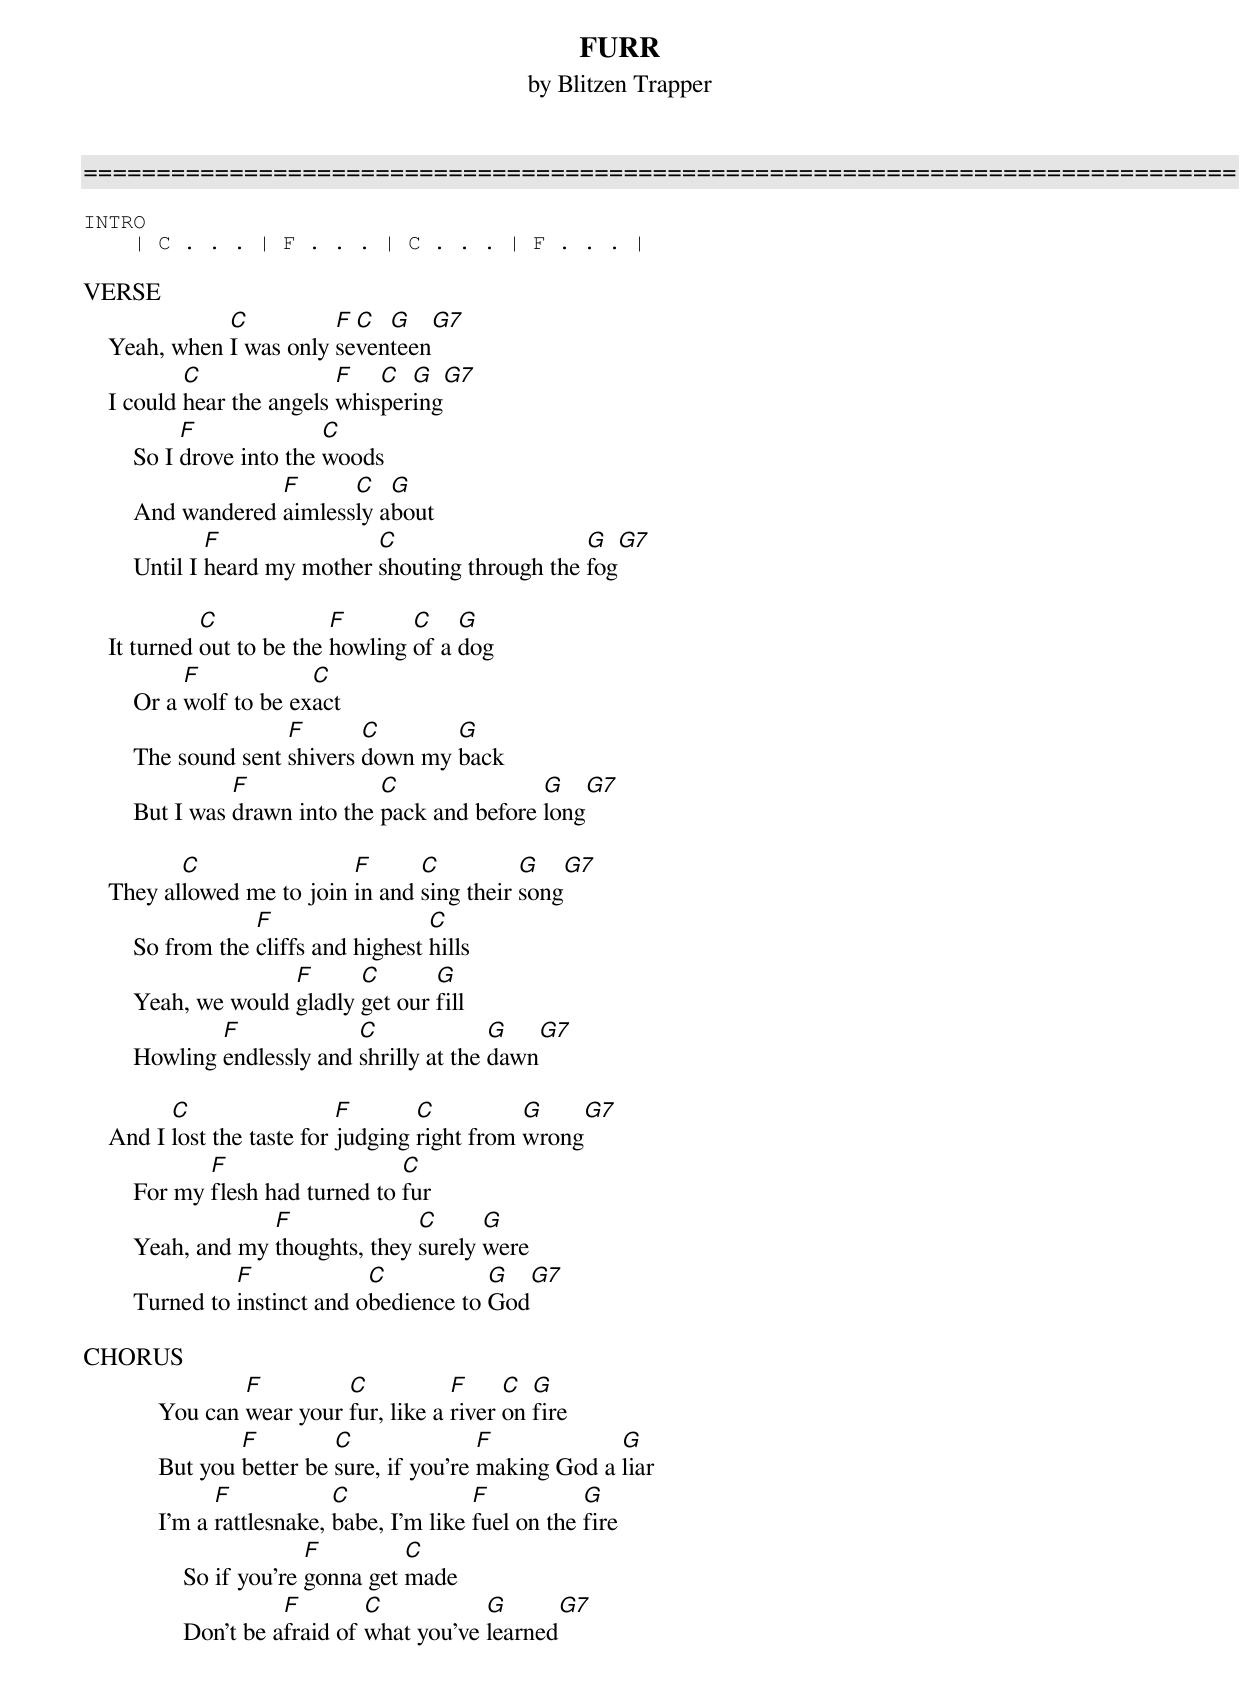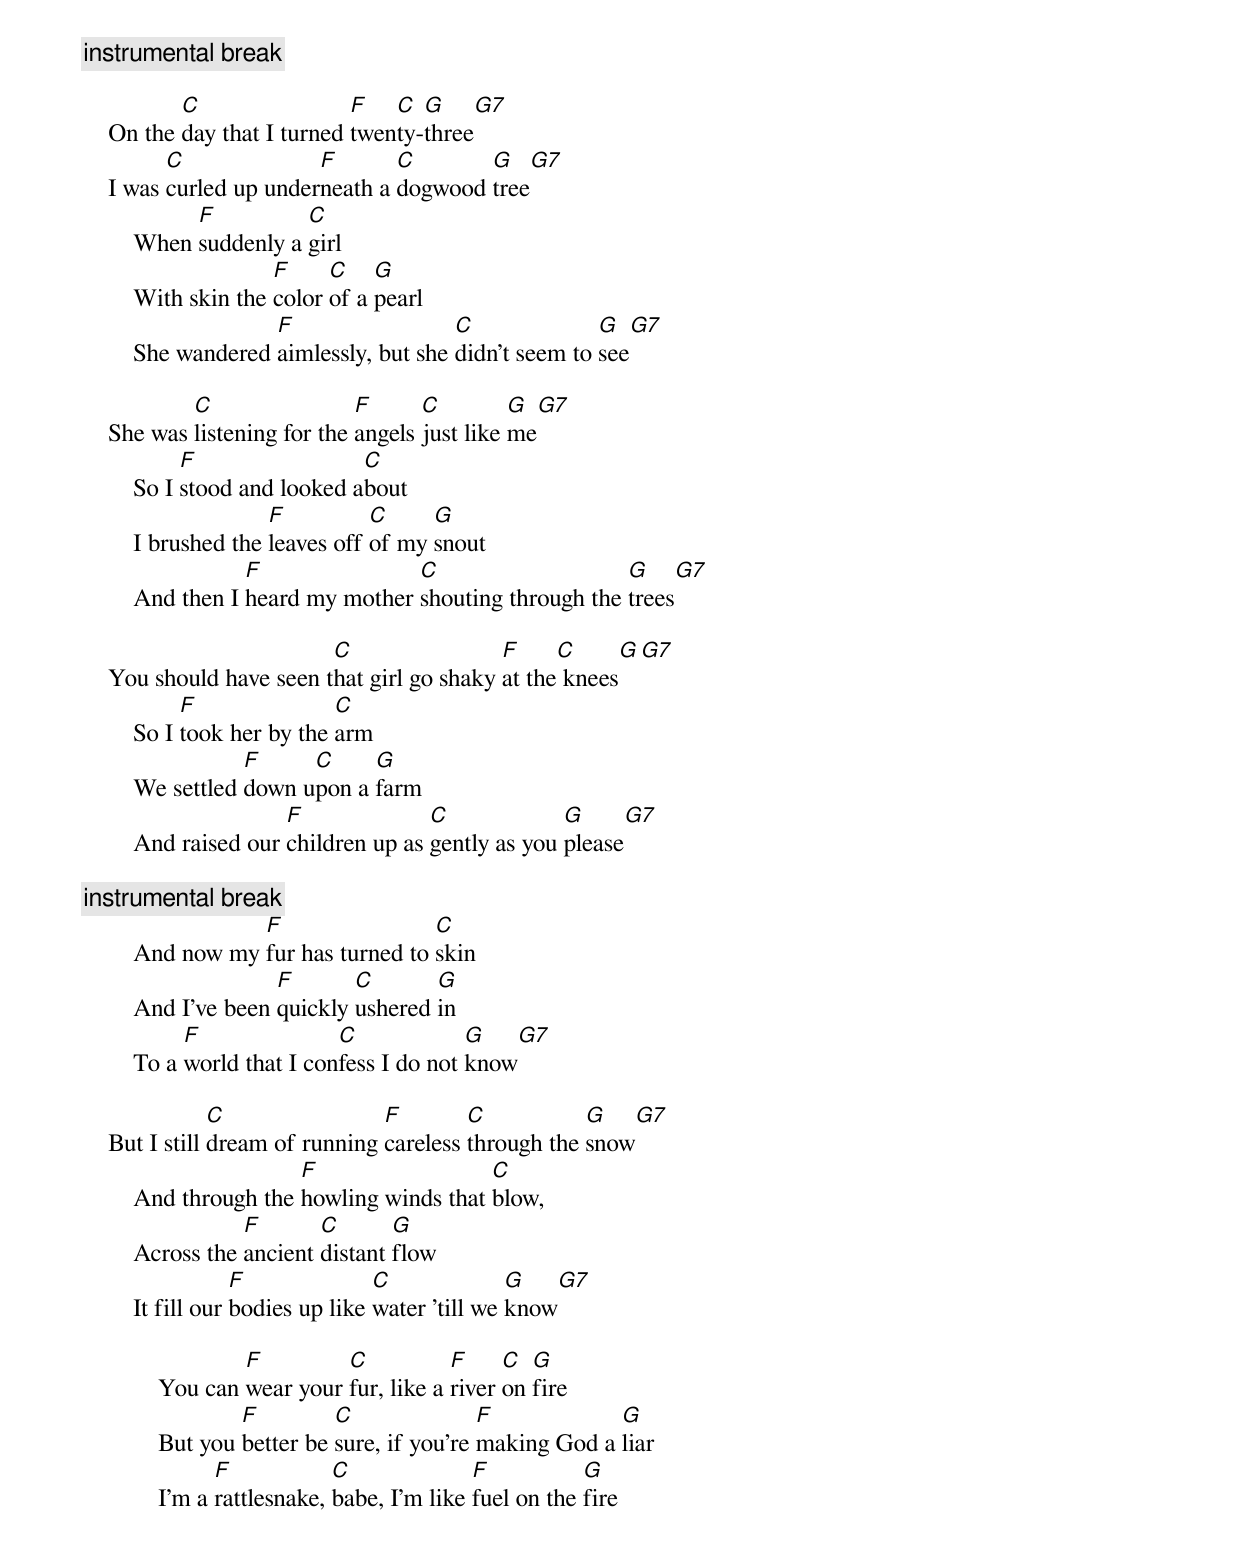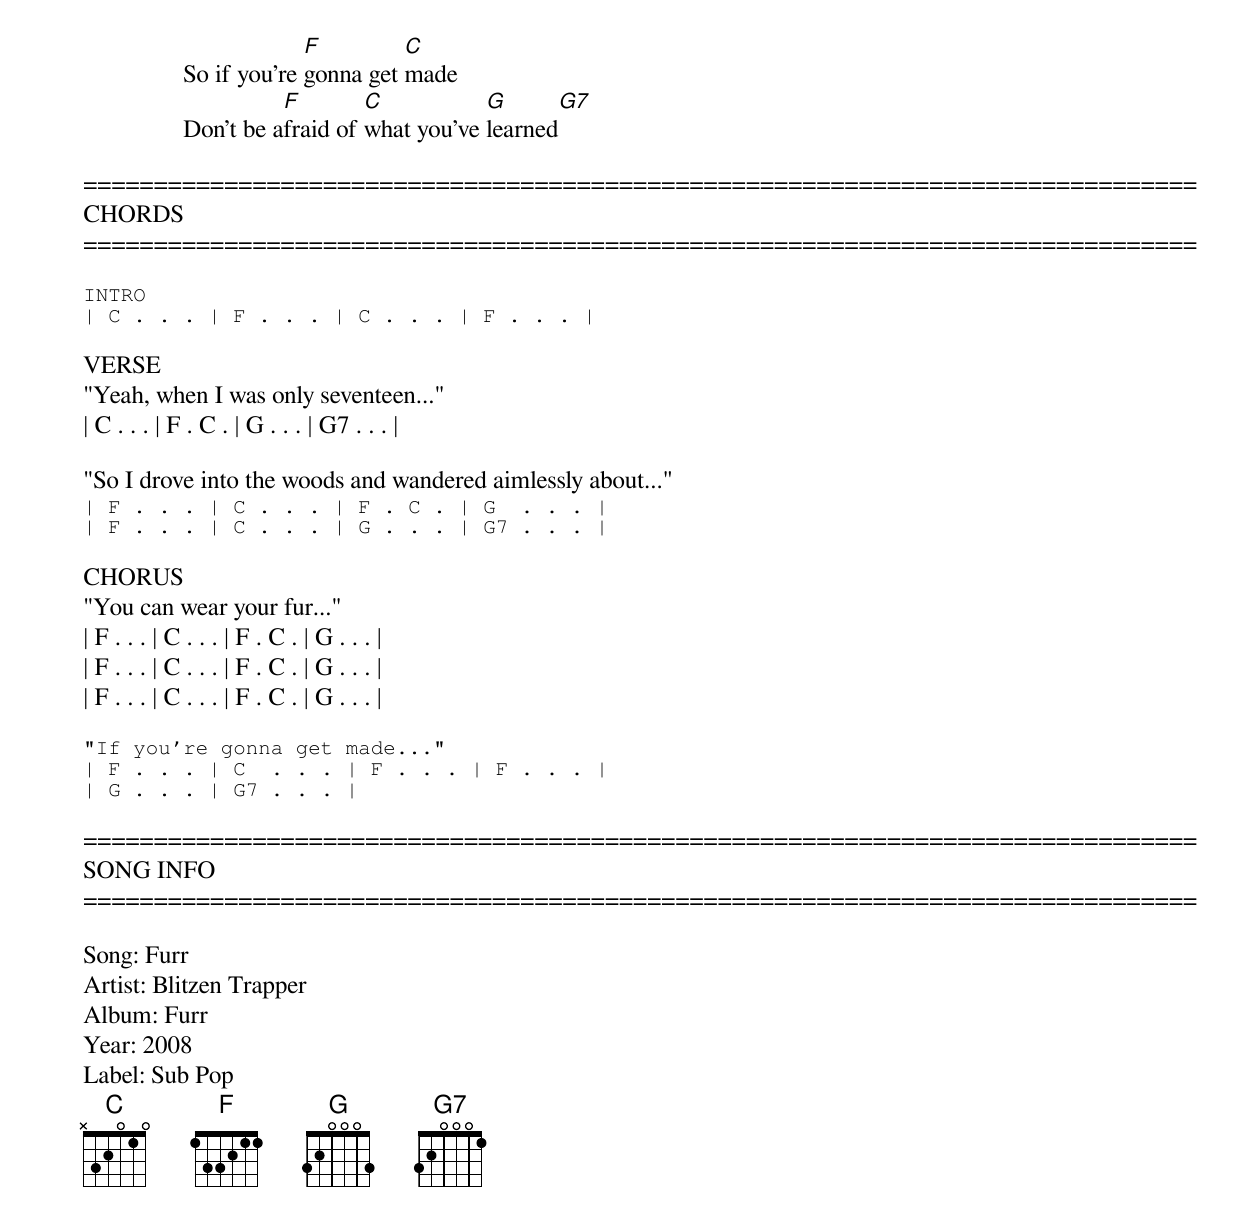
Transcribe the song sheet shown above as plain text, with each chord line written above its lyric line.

FURR
by Blitzen Trapper
===============================================================================

INTRO
    | C . . . | F . . . | C . . . | F . . . |

VERSE
               C          F C  G    G7
    Yeah, when I was only seventeen
            C               F   C  G   G7
    I could hear the angels whispering
             F              C
        So I drove into the woods
                     F      C   G
        And wandered aimlessly about
                F               C                    G    G7
        Until I heard my mother shouting through the fog

              C             F       C    G
    It turned out to be the howling of a dog
             F            C
        Or a wolf to be exact
                       F       C       G
        The sound sent shivers down my back
                  F              C               G    G7
        But I was drawn into the pack and before long

           C                F      C          G    G7
    They allowed me to join in and sing their song
                    F                  C
        So from the cliffs and highest hills
                       F      C       G
        Yeah, we would gladly get our fill
                F             C              G    G7
        Howling endlessly and shrilly at the dawn

          C                  F       C          G     G7
    And I lost the taste for judging right from wrong
               F                   C
        For my flesh had turned to fur
                     F              C      G
        Yeah, and my thoughts, they surely were
                  F             C           G    G7
        Turned to instinct and obedience to God

CHORUS
                    F         C           F     C  G
            You can wear your fur, like a river on fire
                    F         C               F            G
            But you better be sure, if you're making God a liar
                  F            C              F           G
            I'm a rattlesnake, babe, I'm like fuel on the fire
                             F         C
                So if you're gonna get made
                          F        C           G       G7
                Don't be afraid of what you've learned

    [instrumental break]

           C                 F   C  G    G7
    On the day that I turned twenty-three
          C              F       C       G    G7
    I was curled up underneath a dogwood tree
             F          C
        When suddenly a girl
                      F     C    G
        With skin the color of a pearl
                     F                  C              G    G7
        She wandered aimlessly, but she didn't seem to see

            C                 F      C         G    G7
    She was listening for the angels just like me
             F                 C
        So I stood and looked about
                      F          C     G
        I brushed the leaves off of my snout
                   F               C                    G     G7
        And then I heard my mother shouting through the trees

	                  C                 F     C      G    G7
    You should have seen that girl go shaky at the knees
             F               C
        So I took her by the arm
                   F     C     G
        We settled down upon a farm
                       F              C             G      G7
        And raised our children up as gently as you please

    [instrumental break]
                   F                 C
        And now my fur has turned to skin
                      F       C       G
        And I've been quickly ushered in
             F               C             G    G7
        To a world that I confess I do not know

                C                F        C           G    G7
    But I still dream of running careless through the snow
                        F                  C
        And through the howling winds that blow,
                   F       C       G
        Across the ancient distant flow
                    F              C              G    G7
        It fill our bodies up like water 'till we know

                    F         C           F     C  G
            You can wear your fur, like a river on fire
                    F         C               F            G
            But you better be sure, if you're making God a liar
                  F            C              F           G
            I'm a rattlesnake, babe, I'm like fuel on the fire
                             F         C
                So if you're gonna get made
                          F        C           G       G7
                Don't be afraid of what you've learned

===============================================================================
CHORDS
===============================================================================

INTRO
| C . . . | F . . . | C . . . | F . . . |

VERSE
"Yeah, when I was only seventeen..."
| C . . . | F . C . | G . . . | G7 . . . |

"So I drove into the woods and wandered aimlessly about..."
| F . . . | C . . . | F . C . | G  . . . |
| F . . . | C . . . | G . . . | G7 . . . |

CHORUS
"You can wear your fur..."
| F . . . | C . . . | F . C . | G . . . |
| F . . . | C . . . | F . C . | G . . . |
| F . . . | C . . . | F . C . | G . . . |

"If you're gonna get made..."
| F . . . | C  . . . | F . . . | F . . . |
| G . . . | G7 . . . |

===============================================================================
SONG INFO
===============================================================================

Song: Furr
Artist: Blitzen Trapper
Album: Furr
Year: 2008
Label: Sub Pop
